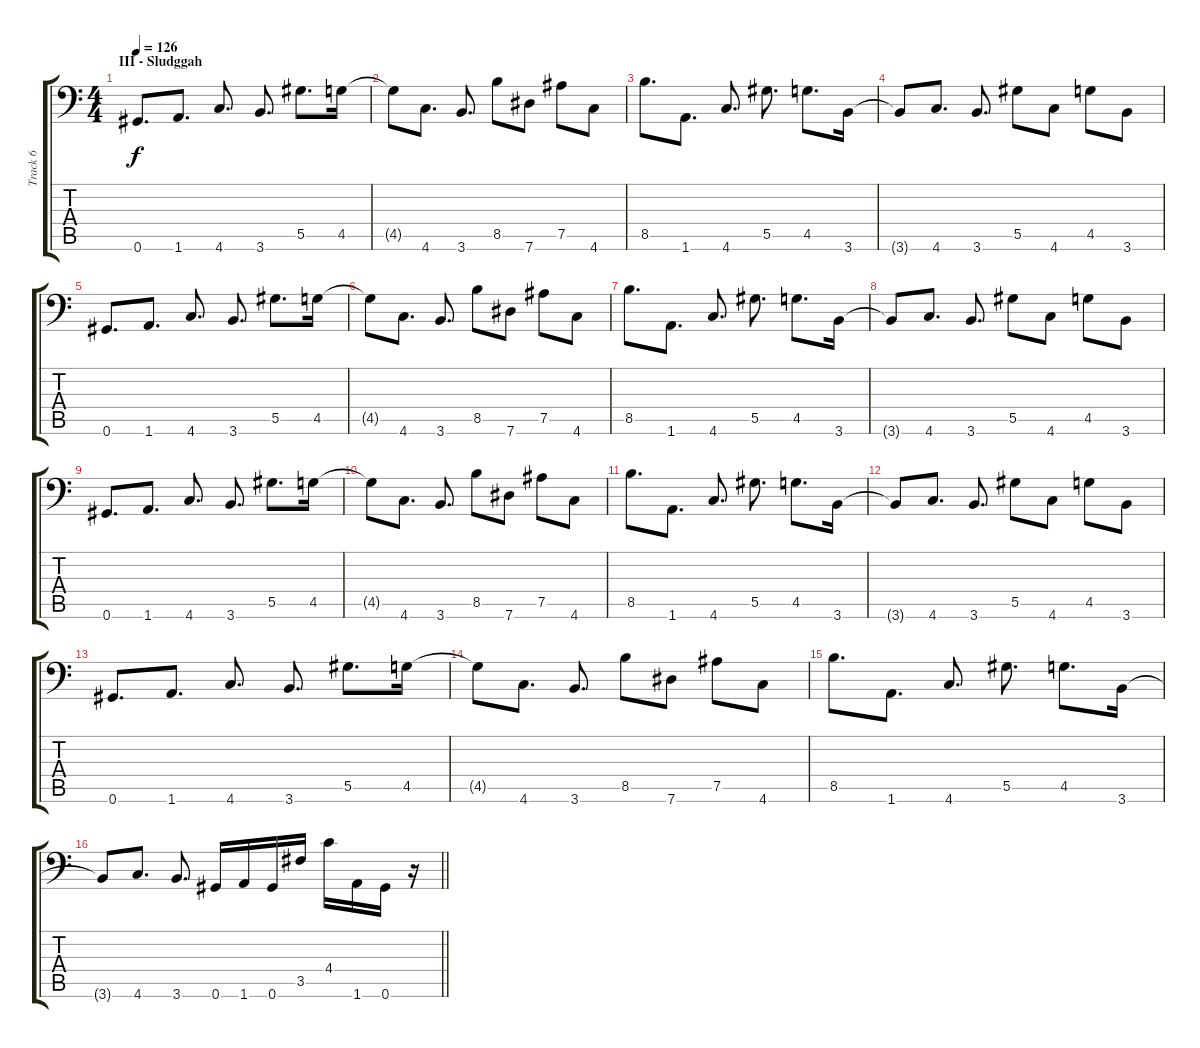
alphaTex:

\track ("Track 6" "Track 6") {instrument overdrivenguitar}
\staff {score tabs}
\tuning (Bb3 F3 Db3 Ab2 Eb2 Ab1) {hide}
\ts (4 4)
\section ("" "III - Sludggah")
\tempo 126
\clef f4
\ks c
0.6.8{d dy f} 1.6.8{d} 4.6.8{d} 3.6.8{d} 5.5.8{d} 4.5.16 |
4.5{t}.8 4.6.8{d} 3.6.8{d} 8.5.8 7.6.8 7.5.8 4.6.8 |
8.5.8{d} 1.6.8{d} 4.6.8{d} 5.5.8{d} 4.5.8{d} 3.6.16 |
3.6{t}.8 4.6.8{d} 3.6.8{d} 5.5.8 4.6.8 4.5.8 3.6.8 |
0.6.8{d} 1.6.8{d} 4.6.8{d} 3.6.8{d} 5.5.8{d} 4.5.16 |
4.5{t}.8 4.6.8{d} 3.6.8{d} 8.5.8 7.6.8 7.5.8 4.6.8 |
8.5.8{d} 1.6.8{d} 4.6.8{d} 5.5.8{d} 4.5.8{d} 3.6.16 |
3.6{t}.8 4.6.8{d} 3.6.8{d} 5.5.8 4.6.8 4.5.8 3.6.8 |
0.6.8{d} 1.6.8{d} 4.6.8{d} 3.6.8{d} 5.5.8{d} 4.5.16 |
4.5{t}.8 4.6.8{d} 3.6.8{d} 8.5.8 7.6.8 7.5.8 4.6.8 |
8.5.8{d} 1.6.8{d} 4.6.8{d} 5.5.8{d} 4.5.8{d} 3.6.16 |
3.6{t}.8 4.6.8{d} 3.6.8{d} 5.5.8 4.6.8 4.5.8 3.6.8 |
0.6.8{d} 1.6.8{d} 4.6.8{d} 3.6.8{d} 5.5.8{d} 4.5.16 |
4.5{t}.8 4.6.8{d} 3.6.8{d} 8.5.8 7.6.8 7.5.8 4.6.8 |
8.5.8{d} 1.6.8{d} 4.6.8{d} 5.5.8{d} 4.5.8{d} 3.6.16 |
\barLineRight lightlight
3.6{t}.8 4.6.8{d} 3.6.8{d} 0.6.16 1.6.16 0.6.16 3.5.16 4.4.16 1.6.16 0.6.16 r.16
